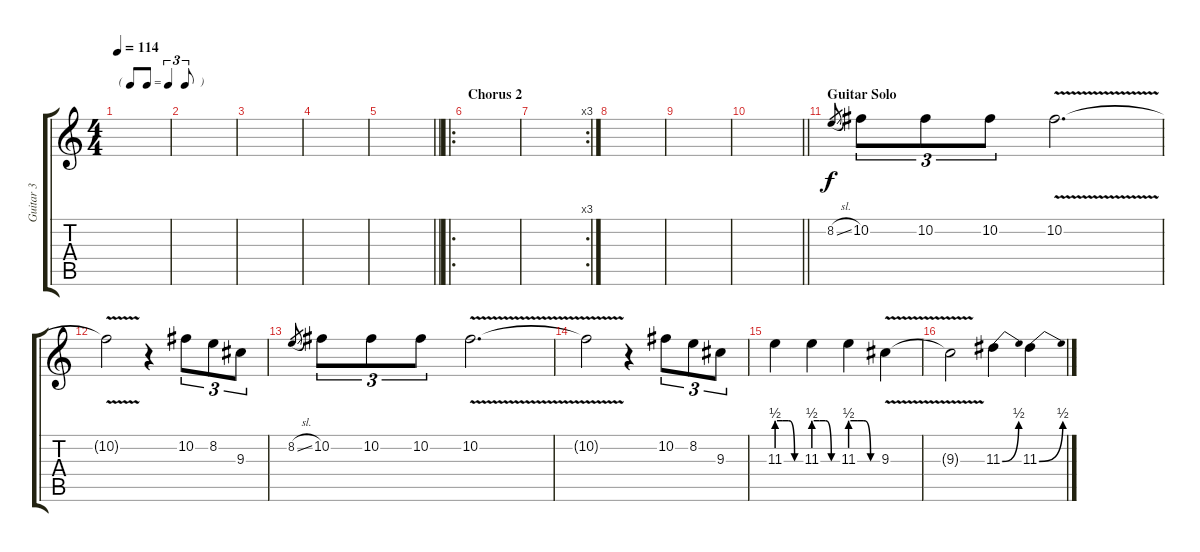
\track ("Guitar 3" "Guitar 3") {instrument distortionguitar}
\staff {score tabs}
\tuning (Db4 Ab3 E3 B2 Gb2 Db2) {hide}
\ts (4 4)
\tf triplet8th
\tempo 114
\clef g2
\ks c
|
|
|
|
\barLineRight lightlight
|
\ro
\section ("" "Chorus 2")
|
\rc 3
|
|
|
\barLineRight lightlight
|
\section ("" "Guitar Solo")
8.2{sl}.8{gr} 10.2.8{tu (3 2)} 10.2.8{tu (3 2)} 10.2.8{tu (3 2)} 10.2{v}.2{d} |
10.2{t}.2 r.4 10.2.8{tu (3 2)} 8.2.8{tu (3 2)} 9.3.8{tu (3 2)} |
8.2{sl}.8{gr} 10.2.8{tu (3 2)} 10.2.8{tu (3 2)} 10.2.8{tu (3 2)} 10.2{v}.2{d} |
10.2{t}.2 r.4 10.2.8{tu (3 2)} 8.2.8{tu (3 2)} 9.3.8{tu (3 2)} |
11.3{be (custom 0 2 15 2 30 2 45 0 60 0)}.4 11.3{be (custom 0 2 15 2 30 2 45 0 60 0)}.4 11.3{be (custom 0 2 15 2 30 2 45 0 60 0)}.4 9.3{v}.4 |
9.3{t}.2 11.3{be (bend 0 0 60 2)}.4 11.3{be (bend 0 0 60 2)}.4
